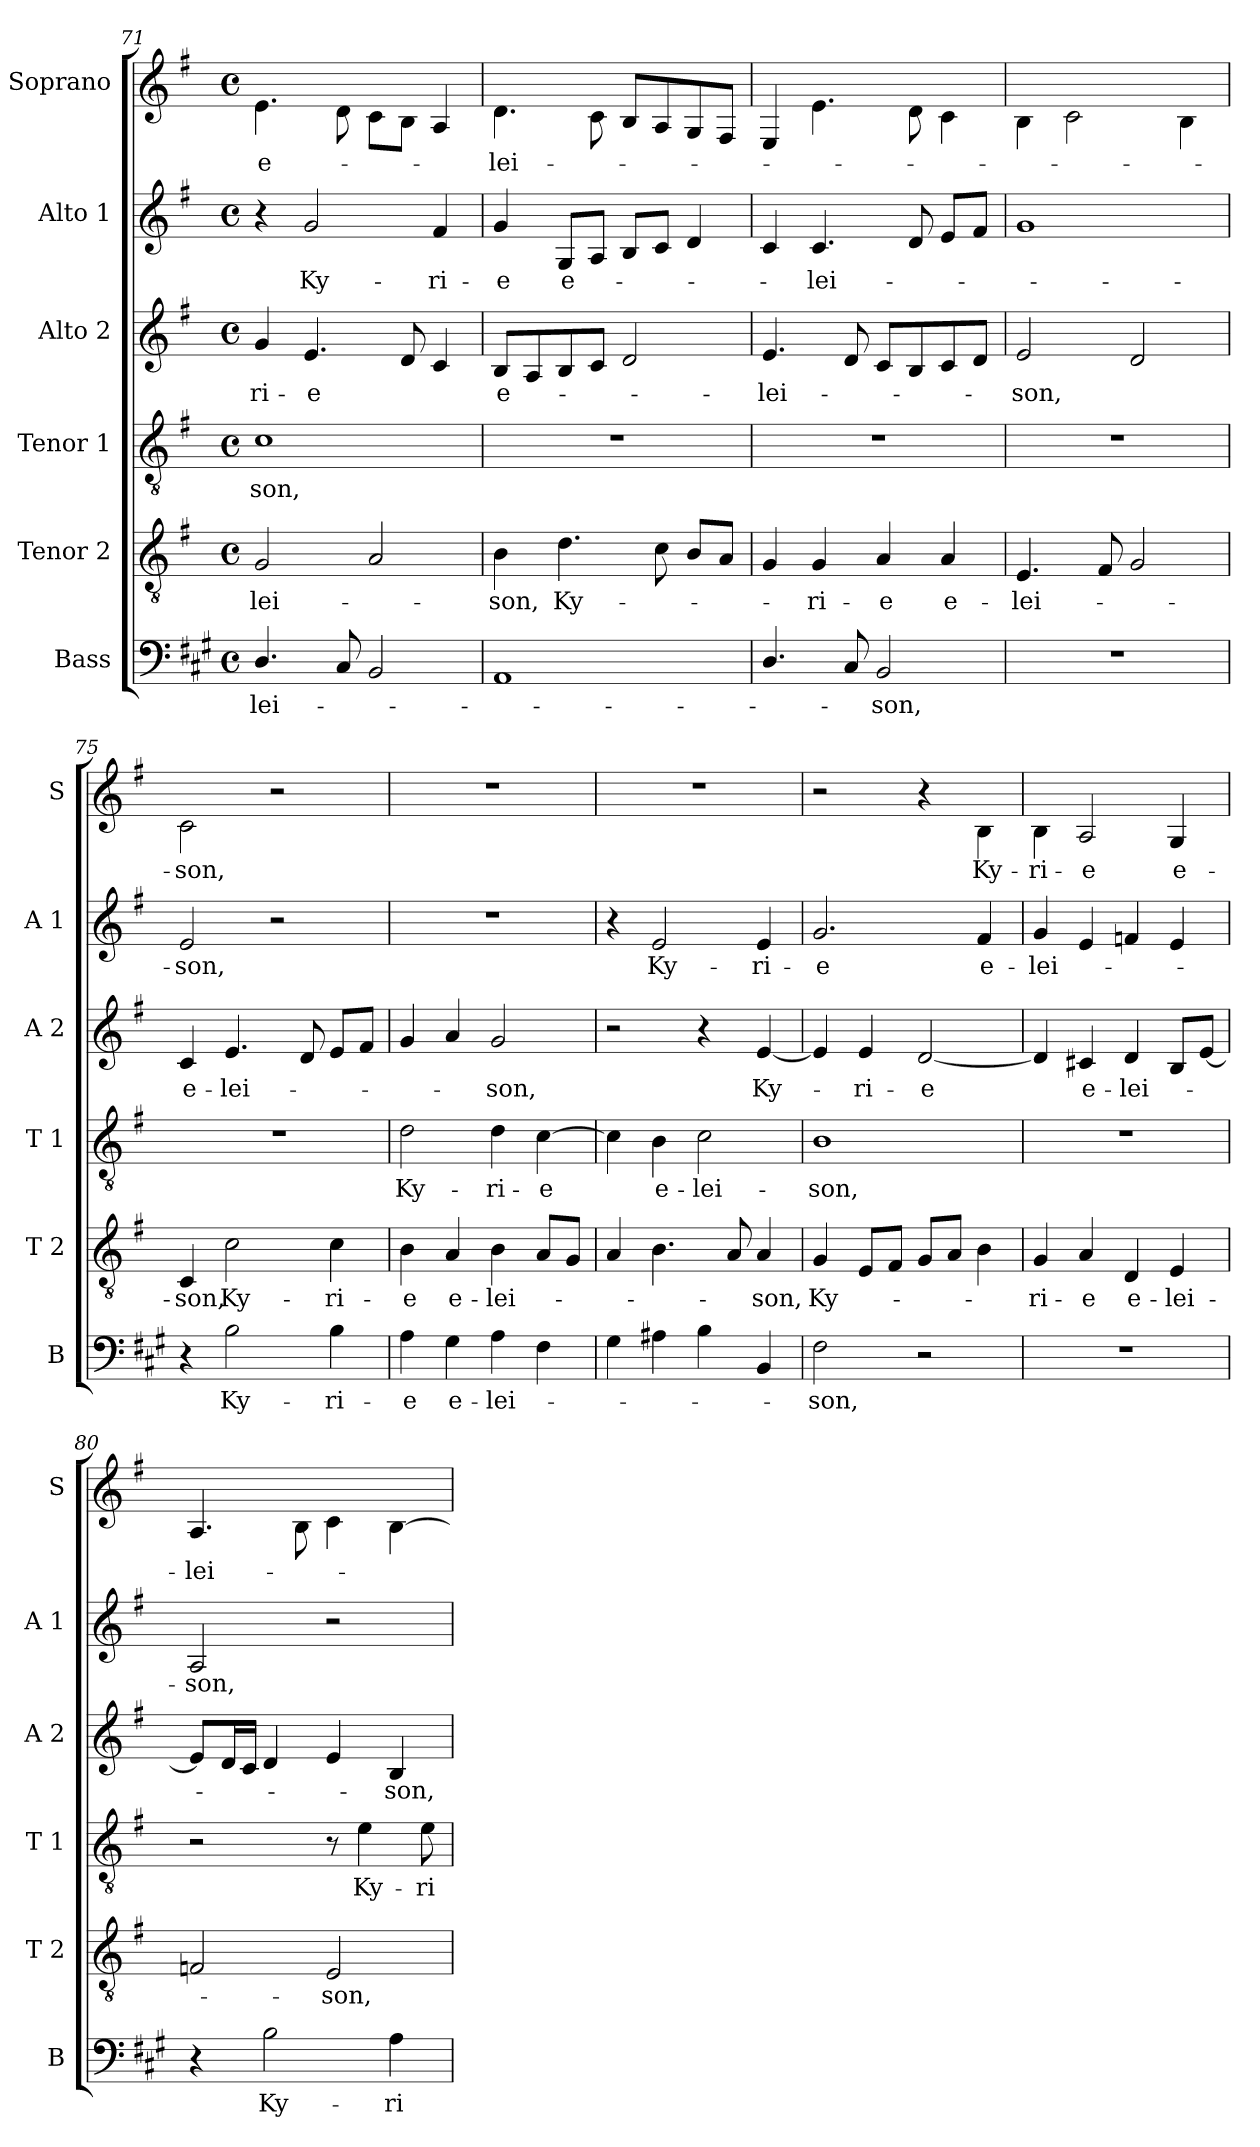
**kern	**text	**kern	**text	**kern	**text	**kern	**text	**kern	**text	**kern	**text
*part6	*part6	*part5	*part5	*part4	*part4	*part3	*part3	*part2	*part2	*part1	*part1
*staff6	*staff6	*staff5	*staff5	*staff4	*staff4	*staff3	*staff3	*staff2	*staff2	*staff1	*staff1
*I"Bass	*	*I"Tenor 2	*	*I"Tenor 1	*	*I"Alto 2	*	*I"Alto 1	*	*I"Soprano	*
*I'B	*	*I'T 2	*	*I'T 1	*	*I'A 2	*	*I'A 1	*	*I'S	*
*clefF4	*	*clefGv2	*	*clefGv2	*	*clefG2	*	*clefG2	*	*clefG2	*
*ITrd1c2	*	*	*	*	*	*	*	*	*	*ITrd-7c-12	*
*k[f#]	*	*k[f#]	*	*k[f#]	*	*k[f#]	*	*k[f#]	*	*k[f#]	*
*G:	*	*G:	*	*G:	*	*G:	*	*G:	*	*G:	*
*M4/4	*	*M4/4	*	*M4/4	*	*M4/4	*	*M4/4	*	*M4/4	*
*met(c)	*	*met(c)	*	*met(c)	*	*met(c)	*	*met(c)	*	*met(c)	*
=71	=71	=71	=71	=71	=71	=71	=71	=71	=71	=71	=71
4.C/	-lei-	2G/	-lei-	1c	-son,	4g/	-ri-	4r	.	4.ee\	e-
.	.	.	.	.	.	4.e/	-e	2g/	Ky-	.	.
8BB/	.	.	.	.	.	.	.	.	.	8dd\	.
2AA/	.	2A/	.	.	.	.	.	.	.	8cc\L	.
.	.	.	.	.	.	8d/	.	.	.	8b\J	.
.	.	.	.	.	.	4c/	.	4f#/	-ri-	4a/	.
=72	=72	=72	=72	=72	=72	=72	=72	=72	=72	=72	=72
1GG	.	4B\	-son,	1r	.	8B/L	e-	4g/	-e	4.dd\	-lei-
.	.	.	.	.	.	8A/	.	.	.	.	.
.	.	4.d\	Ky-	.	.	8B/	.	8G/L	e-	.	.
.	.	.	.	.	.	8c/J	.	8A/J	.	8cc\	.
.	.	.	.	.	.	2d/	.	8B/L	.	8b/L	.
.	.	8c\	.	.	.	.	.	8c/J	.	8a/	.
.	.	8B/L	.	.	.	.	.	4d/	.	8g/	.
.	.	8A/J	.	.	.	.	.	.	.	8f#/J	.
=73	=73	=73	=73	=73	=73	=73	=73	=73	=73	=73	=73
4.C/	.	4G/	.	1r	.	4.e/	-lei-	4c/	.	4e/	.
.	.	4G/	-ri-	.	.	.	.	4.c/	-lei-	4.ee\	.
8BB/	.	.	.	.	.	8d/	.	.	.	.	.
2AA/	-son,	4A/	-e	.	.	8c/L	.	.	.	.	.
.	.	.	.	.	.	8B/	.	8d/	.	8dd\	.
.	.	4A/	e-	.	.	8c/	.	8e/L	.	4cc\	.
.	.	.	.	.	.	8d/J	.	8f#/J	.	.	.
=74	=74	=74	=74	=74	=74	=74	=74	=74	=74	=74	=74
1r	.	4.E/	-lei-	1r	.	2e/	-son,	1g	.	4b\	.
.	.	.	.	.	.	.	.	.	.	2cc\	.
.	.	8F#/	.	.	.	.	.	.	.	.	.
.	.	2G/	.	.	.	2d/	.	.	.	.	.
.	.	.	.	.	.	.	.	.	.	4b\	.
!!LO:PB:g=z
=75	=75	=75	=75	=75	=75	=75	=75	=75	=75	=75	=75
4r	.	4C/	-son,	1r	.	4c/	e-	2e/	-son,	2cc\	-son,
2A\	Ky-	2c\	Ky-	.	.	4.e/	-lei-	.	.	.	.
.	.	.	.	.	.	.	.	2r	.	2r	.
.	.	.	.	.	.	8d/	.	.	.	.	.
4A\	-ri-	4c\	-ri-	.	.	8e/L	.	.	.	.	.
.	.	.	.	.	.	8f#/J	.	.	.	.	.
=76	=76	=76	=76	=76	=76	=76	=76	=76	=76	=76	=76
4G\	-e	4B\	-e	2d\	Ky-	4g/	.	1r	.	1r	.
4F#\	e-	4A/	e-	.	.	4a/	.	.	.	.	.
4G\	-lei-	4B\	-lei-	4d\	-ri-	2g/	-son,	.	.	.	.
4E\	.	8A/L	.	[4c\	-e	.	.	.	.	.	.
.	.	8G/J	.	.	.	.	.	.	.	.	.
=77	=77	=77	=77	=77	=77	=77	=77	=77	=77	=77	=77
4F#\	.	4A/	.	4c\]	.	2r	.	4r	.	1r	.
4G#X\	.	4.B\	.	4B\	e-	.	.	2e/	Ky-	.	.
4A\	.	.	.	2c\	-lei-	4r	.	.	.	.	.
.	.	8A/	.	.	.	.	.	.	.	.	.
4AA/	.	4A/	-son,	.	.	[4e/	Ky-	4e/	-ri-	.	.
=78	=78	=78	=78	=78	=78	=78	=78	=78	=78	=78	=78
2E\	-son,	4G/	Ky-	1B	-son,	4e/]	.	2.g/	-e	2r	.
.	.	8E/L	.	.	.	4e/	-ri-	.	.	.	.
.	.	8F#/J	.	.	.	.	.	.	.	.	.
2r	.	8G/L	.	.	.	[2d/	-e	.	.	4r	.
.	.	8A/J	.	.	.	.	.	.	.	.	.
.	.	4B\	.	.	.	.	.	4f#/	e-	4b\	Ky-
=79	=79	=79	=79	=79	=79	=79	=79	=79	=79	=79	=79
1r	.	4G/	-ri-	1r	.	4d/]	.	4g/	-lei-	4b\	-ri-
.	.	4A/	-e	.	.	4c#X/	e-	4e/	.	2a/	-e
.	.	4D/	e-	.	.	4d/	-lei-	4fn/	.	.	.
.	.	4E/	-lei-	.	.	8B/L	.	4e/	.	4g/	e-
.	.	.	.	.	.	[8e/J	.	.	.	.	.
!!LO:LB:g=z
=80	=80	=80	=80	=80	=80	=80	=80	=80	=80	=80	=80
4r	.	2Fn/	.	2r	.	8e/L]	.	2A/	-son,	4.a/	-lei-
.	.	.	.	.	.	16d/L	.	.	.	.	.
.	.	.	.	.	.	16c/JJ	.	.	.	.	.
2A\	Ky-	.	.	.	.	4d/	.	.	.	.	.
.	.	.	.	.	.	.	.	.	.	8b\	.
.	.	2E/	-son,	8r	.	4e/	.	2r	.	4cc\	.
.	.	.	.	4e\	Ky-	.	.	.	.	.	.
4G\	-ri-	.	.	.	.	4B/	-son,	.	.	[4b\	.
.	.	.	.	8e\	-ri-	.	.	.	.	.	.
=	=	=	=	=	=	=	=	=	=	=	=
*-	*-	*-	*-	*-	*-	*-	*-	*-	*-	*-	*-
